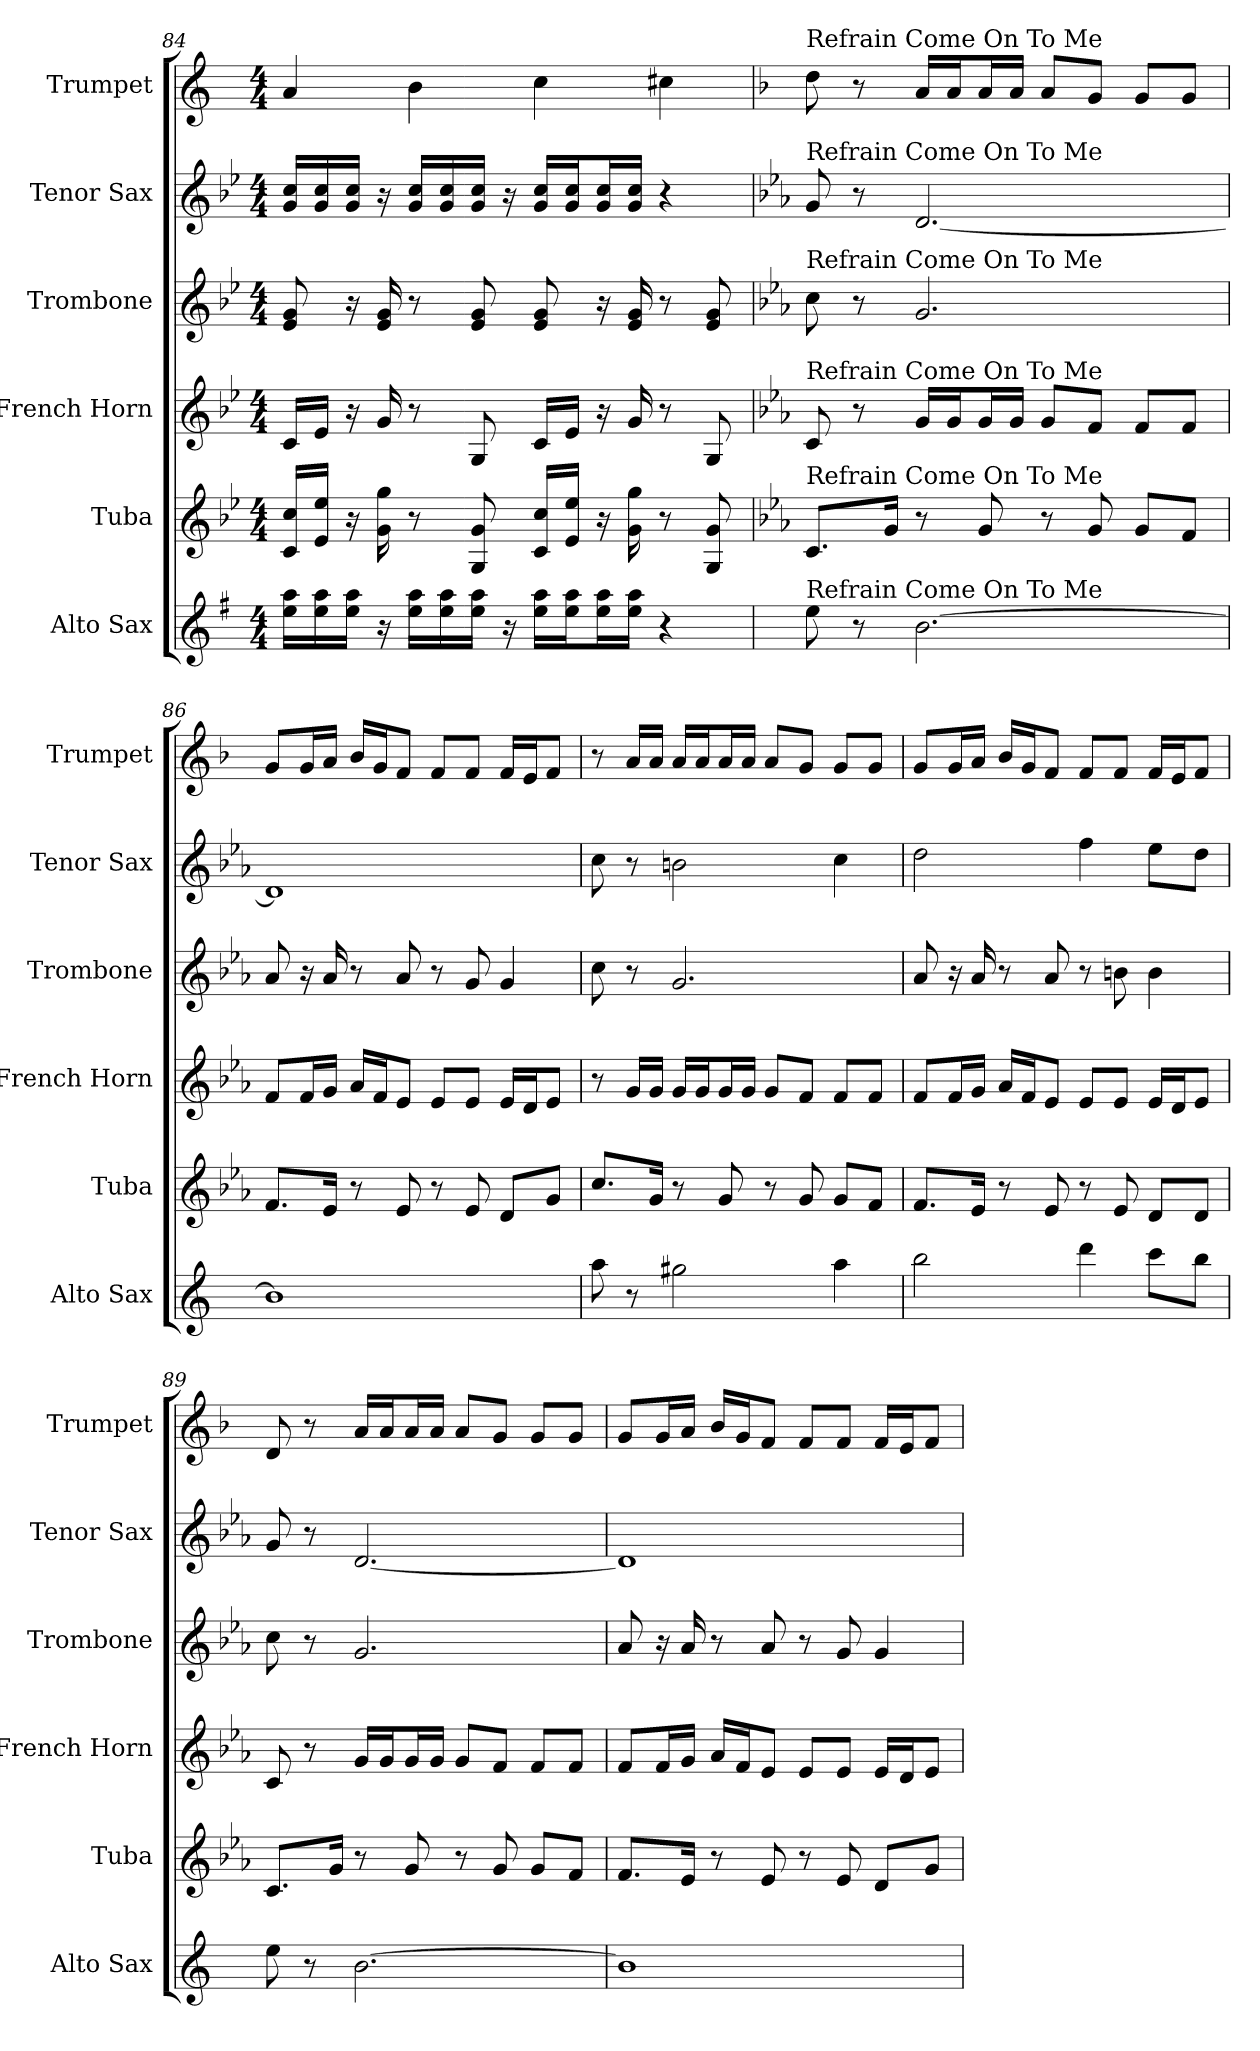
**kern	**kern	**kern	**kern	**kern	**kern
*part6	*part5	*part4	*part3	*part2	*part1
*staff6	*staff5	*staff4	*staff3	*staff2	*staff1
*I"Alto Sax	*I"Tuba	*I"French Horn	*I"Trombone	*I"Tenor Sax	*I"Trumpet
*I'Alto Sax	*I'Tuba	*I'French Horn	*I'Trombone	*I'Tenor Sax	*I'Trumpet
*clefG2	*clefG2	*clefG2	*clefG2	*clefG2	*clefG2
*ITrd5c9	*ITrd15c26	*ITrd8c14	*ITrd8c14	*ITrd8c14	*ITrd1c2
*k[b-e-]	*k[b-e-]	*k[b-e-]	*k[b-e-]	*k[b-e-]	*k[b-e-]
*M4/4	*M4/4	*M4/4	*M4/4	*M4/4	*M4/4
=84	=84	=84	=84	=84	=84
16g 16ccLL	16CC 16CLL	16CLL	8E- 8G	16G 16cLL	4g
16g 16cc	16EE- 16E-JJ	16E-JJ	.	16G 16c	.
16g 16ccJJ	16r	16r	16r	16G 16cJJ	.
16r	16GG 16G	16G	16E- 16G	16r	.
16g 16ccLL	8r	8r	8r	16G 16cLL	4a
16g 16cc	.	.	.	16G 16c	.
16g 16ccJJ	8GGG 8GG	8GG	8E- 8G	16G 16cJJ	.
16r	.	.	.	16r	.
16g 16ccLL	16CC 16CLL	16CLL	8E- 8G	16G 16cLL	4b-
16g 16ccJ	16EE- 16E-JJ	16E-JJ	.	16G 16cJ	.
16g 16ccL	16r	16r	16r	16G 16cL	.
16g 16ccJJ	16GG 16G	16G	16E- 16G	16G 16cJJ	.
4r	8r	8r	8r	4r	4bn
.	8GGG 8GG	8GG	8E- 8G	.	.
=85	=85	=85	=85	=85	=85
*k[b-e-a-]	*k[b-e-a-]	*k[b-e-a-]	*k[b-e-a-]	*k[b-e-a-]	*k[b-e-a-]
!	!	!	!	!	!LO:TX:a:t=Refrain Come On To Me
!	!	!	!	!LO:TX:a:t=Refrain Come On To Me	!
!	!	!	!LO:TX:a:t=Refrain Come On To Me	!	!
!	!	!LO:TX:a:t=Refrain Come On To Me	!	!	!
!	!LO:TX:a:t=Refrain Come On To Me	!	!	!	!
!LO:TX:a:t=Refrain Come On To Me	!	!	!	!	!
8g	8.CCL	8C	8c	8G	8cc
8r	.	8r	8r	8r	8r
.	16GGJk	.	.	.	.
[2.d	8r	16GLL	2.G	[2.D	16gLL
.	.	16GJ	.	.	16gJ
.	8GG	16GL	.	.	16gL
.	.	16GJJ	.	.	16gJJ
.	8r	8GL	.	.	8gL
.	8GG	8FJ	.	.	8fJ
.	8GGL	8FL	.	.	8fL
.	8FFJ	8FJ	.	.	8fJ
=86	=86	=86	=86	=86	=86
1d]	8.FFL	8FL	8A-	1D]	8fL
.	.	16FL	16r	.	16fL
.	16EE-Jk	16GJJ	16A-	.	16gJJ
.	8r	16A-LL	8r	.	16a-LL
.	.	16FJ	.	.	16fJ
.	8EE-	8E-J	8A-	.	8e-J
.	8r	8E-L	8r	.	8e-L
.	8EE-	8E-J	8G	.	8e-J
.	8DDL	16E-LL	4G	.	16e-LL
.	.	16DJ	.	.	16dJ
.	8GGJ	8E-J	.	.	8e-J
=87	=87	=87	=87	=87	=87
8cc	8.CL	8r	8c	8c	8r
8r	.	16GLL	8r	8r	16gLL
.	16GGJk	16GJJ	.	.	16gJJ
2bn	8r	16GLL	2.G	2Bn	16gLL
.	.	16GJ	.	.	16gJ
.	8GG	16GL	.	.	16gL
.	.	16GJJ	.	.	16gJJ
.	8r	8GL	.	.	8gL
.	8GG	8FJ	.	.	8fJ
4cc	8GGL	8FL	.	4c	8fL
.	8FFJ	8FJ	.	.	8fJ
=88	=88	=88	=88	=88	=88
2dd	8.FFL	8FL	8A-	2d	8fL
.	.	16FL	16r	.	16fL
.	16EE-Jk	16GJJ	16A-	.	16gJJ
.	8r	16A-LL	8r	.	16a-LL
.	.	16FJ	.	.	16fJ
.	8EE-	8E-J	8A-	.	8e-J
4ff	8r	8E-L	8r	4f	8e-L
.	8EE-	8E-J	8Bn	.	8e-J
8ee-L	8DDL	16E-LL	4B	8e-L	16e-LL
.	.	16DJ	.	.	16dJ
8ddJ	8DDJ	8E-J	.	8dJ	8e-J
=89	=89	=89	=89	=89	=89
8g	8.CCL	8C	8c	8G	8c
8r	.	8r	8r	8r	8r
.	16GGJk	.	.	.	.
[2.d	8r	16GLL	2.G	[2.D	16gLL
.	.	16GJ	.	.	16gJ
.	8GG	16GL	.	.	16gL
.	.	16GJJ	.	.	16gJJ
.	8r	8GL	.	.	8gL
.	8GG	8FJ	.	.	8fJ
.	8GGL	8FL	.	.	8fL
.	8FFJ	8FJ	.	.	8fJ
=90	=90	=90	=90	=90	=90
1d]	8.FFL	8FL	8A-	1D]	8fL
.	.	16FL	16r	.	16fL
.	16EE-Jk	16GJJ	16A-	.	16gJJ
.	8r	16A-LL	8r	.	16a-LL
.	.	16FJ	.	.	16fJ
.	8EE-	8E-J	8A-	.	8e-J
.	8r	8E-L	8r	.	8e-L
.	8EE-	8E-J	8G	.	8e-J
.	8DDL	16E-LL	4G	.	16e-LL
.	.	16DJ	.	.	16dJ
.	8GGJ	8E-J	.	.	8e-J
=	=	=	=	=	=
*-	*-	*-	*-	*-	*-
